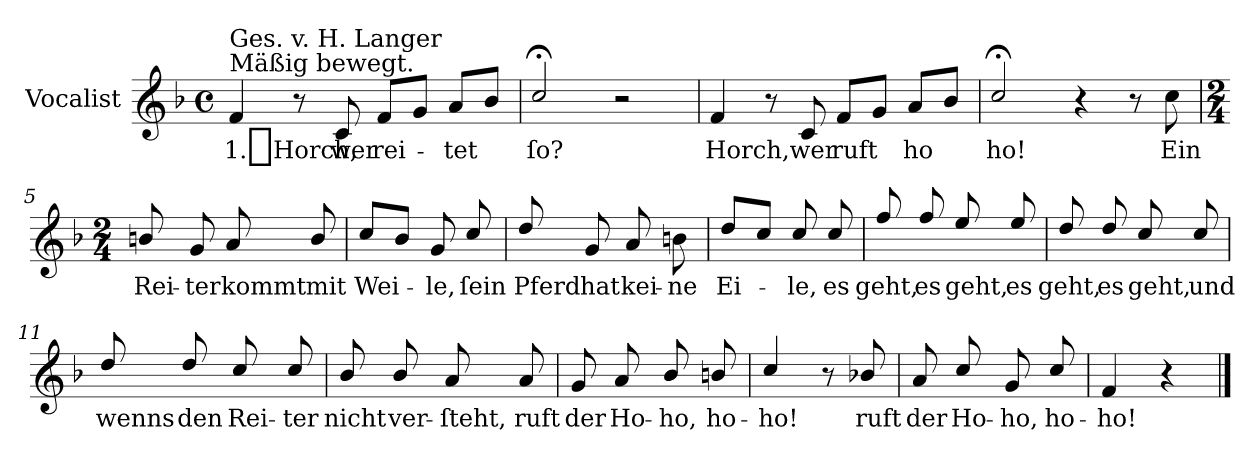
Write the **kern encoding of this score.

**kern	**text
*part1	*part1
*staff1	*staff1
*I"Vocalist	*
*k[b-]	*
*F:	*
*M4/4	*
*met(c)	*
=1	=1
!LO:TX:a:t=Mäßig bewegt.	!
!LO:TX:a:t=Ges. v. H. Langer	!
4f	1._Horch,
8r	.
8c	wer
8fL	rei-
8gJ	.
8aL	-tet
8b-J	.
=2	=2
2cc;</	ſo?
2r	.
=3	=3
4f	Horch,
8r	.
8c	wer
8fL	ruft
8gJ	.
8aL	ho
8b-J	.
=4	=4
2cc;</	ho!
4r	.
8r	.
8cc	Ein
=5	=5
*M2/4	*
8bn/	Rei-
8g	-ter
8a	kommt
8b/	mit
=6	=6
8cc/L	Wei-
8b-J	.
8g	-le,
8cc/	ſein
=7	=7
8dd/	Pferd
8g	hat
8a	kei-
8bn	-ne
=8	=8
8dd/L	Ei-
8ccJ	.
8cc/	-le,
8cc/	es
=9	=9
8ff/	geht,
8ff/	es
8ee/	geht,
8ee/	es
=10	=10
8dd/	geht,
8dd/	es
8cc/	geht,
8cc/	und
=11	=11
8dd/	wenns
8dd/	den
8cc/	Rei-
8cc/	-ter
=12	=12
8b-/	nicht
8b-/	ver-
8a	-ſteht,
8a	ruft
=13	=13
8g	der
8a	Ho-
8b-/	-ho,
8bn/	ho-
=14	=14
4cc/	-ho!
8r	.
8b-X/	ruft
=15	=15
8a	der
8cc/	Ho-
8g	-ho,
8cc/	ho-
=16	=16
4f	-ho!
4r	.
==	==
*-	*-
